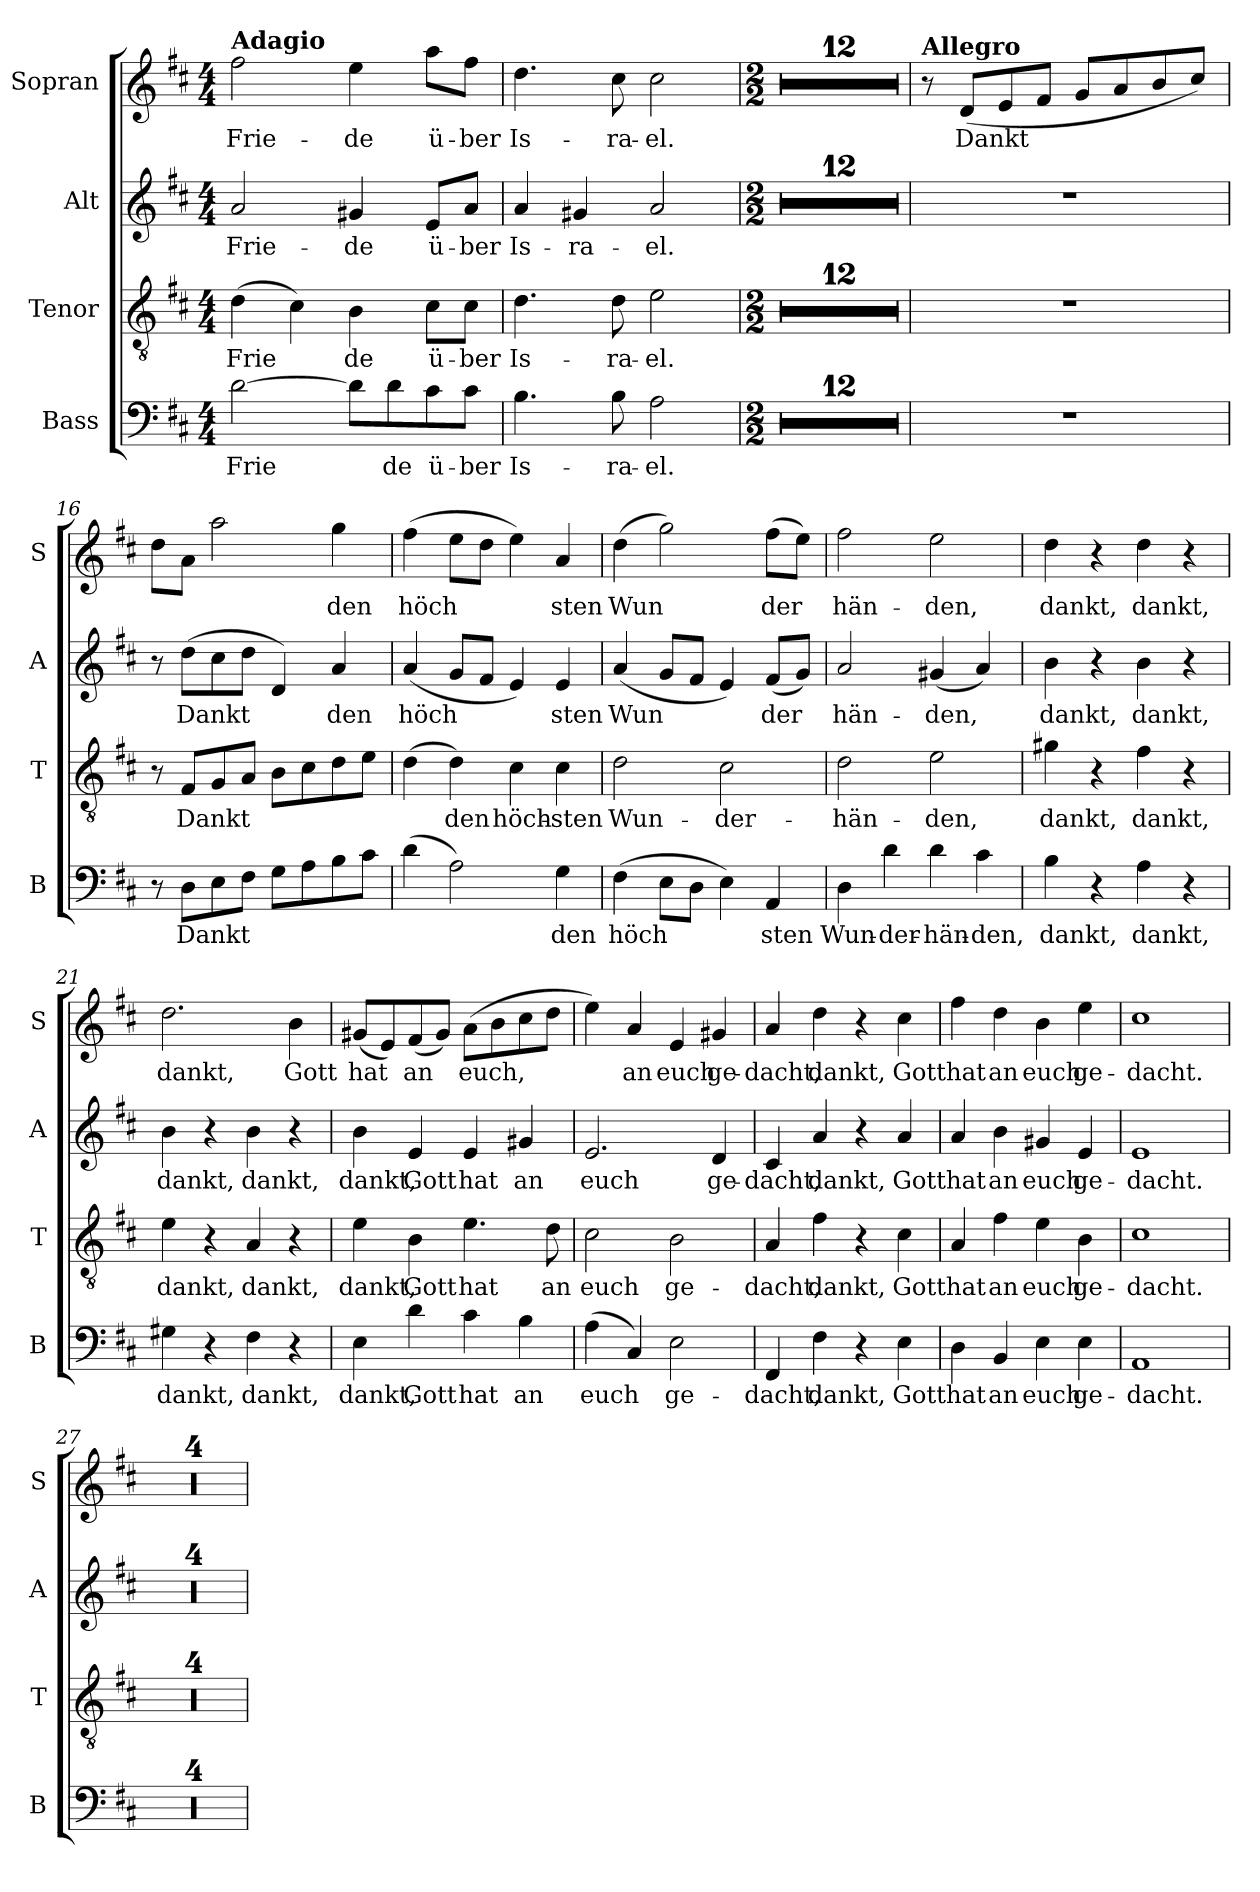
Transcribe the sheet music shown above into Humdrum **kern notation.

**kern	**text	**kern	**text	**kern	**text	**kern	**text
*part4	*part4	*part3	*part3	*part2	*part2	*part1	*part1
*staff4	*staff4	*staff3	*staff3	*staff2	*staff2	*staff1	*staff1
*I"Bass	*	*I"Tenor	*	*I"Alt	*	*I"Sopran	*
*I'B	*	*I'T	*	*I'A	*	*I'S	*
*clefF4	*	*clefGv2	*	*clefG2	*	*clefG2	*
*k[f#c#]	*	*k[f#c#]	*	*k[f#c#]	*	*k[f#c#]	*
*M4/4	*	*M4/4	*	*M4/4	*	*M4/4	*
=1	=1	=1	=1	=1	=1	=1	=1
!	!	!	!	!	!	!LO:TX:a:B:t=Adagio	!
!	!LO:LY:b	!	!LO:LY:b	!	!LO:LY:b	!	!LO:LY:b
[2d\	Frie	(4d\	Frie	2a/	Frie-	2ff#\	Frie-
.	.	4c#\)	.	.	.	.	.
!	!	!	!LO:LY:b	!	!LO:LY:b	!	!LO:LY:b
8d\L]	.	4B\	de	4g#X/	de	4ee\	de
!	!LO:LY:b	!	!	!	!	!	!
8d\	de	.	.	.	.	.	.
!	!LO:LY:b	!	!LO:LY:b	!	!LO:LY:b	!	!LO:LY:b
8c#\	ü-	8c#\L	ü-	8e/L	ü-	8aa\L	ü-
!	!LO:LY:b	!	!LO:LY:b	!	!LO:LY:b	!	!LO:LY:b
8c#\J	ber	8c#\J	ber	8a/J	ber	8ff#\J	ber
=2	=2	=2	=2	=2	=2	=2	=2
!	!LO:LY:b	!	!LO:LY:b	!	!LO:LY:b	!	!LO:LY:b
4.B\	Is-	4.d\	Is-	4a/	Is-	4.dd\	Is-
!	!	!	!	!	!LO:LY:b	!	!
.	.	.	.	4g#X/	ra-	.	.
!	!LO:LY:b	!	!LO:LY:b	!	!	!	!LO:LY:b
8B\	ra-	8d\	ra-	.	.	8cc#\	ra-
!	!LO:LY:b	!	!LO:LY:b	!	!LO:LY:b	!	!LO:LY:b
2A\	el.	2e\	el.	2a/	el.	2cc#\	el.
=3	=3	=3	=3	=3	=3	=3	=3
*M2/2	*	*M2/2	*	*M2/2	*	*M2/2	*
1r	.	1r	.	1r	.	1r	.
=4	=4	=4	=4	=4	=4	=4	=4
1r	.	1r	.	1r	.	1r	.
=5	=5	=5	=5	=5	=5	=5	=5
1r	.	1r	.	1r	.	1r	.
=6	=6	=6	=6	=6	=6	=6	=6
1r	.	1r	.	1r	.	1r	.
=7	=7	=7	=7	=7	=7	=7	=7
1r	.	1r	.	1r	.	1r	.
=8	=8	=8	=8	=8	=8	=8	=8
1r	.	1r	.	1r	.	1r	.
=9	=9	=9	=9	=9	=9	=9	=9
1r	.	1r	.	1r	.	1r	.
!!LO:LB:g=z
=10	=10	=10	=10	=10	=10	=10	=10
1r	.	1r	.	1r	.	1r	.
=11	=11	=11	=11	=11	=11	=11	=11
1r	.	1r	.	1r	.	1r	.
=12	=12	=12	=12	=12	=12	=12	=12
1r	.	1r	.	1r	.	1r	.
=13	=13	=13	=13	=13	=13	=13	=13
1r	.	1r	.	1r	.	1r	.
=14	=14	=14	=14	=14	=14	=14	=14
1r	.	1r	.	1r	.	1r	.
=15	=15	=15	=15	=15	=15	=15	=15
!	!	!	!	!	!	!LO:TX:a:B:t=Allegro	!
1r	.	1r	.	1r	.	8r	.
!	!	!	!	!	!	!	!LO:LY:b
.	.	.	.	.	.	(8d/L	Dankt
.	.	.	.	.	.	8e/	.
.	.	.	.	.	.	8f#/J	.
.	.	.	.	.	.	8g/L	.
.	.	.	.	.	.	8a/	.
.	.	.	.	.	.	8b/	.
.	.	.	.	.	.	8cc#/J)	.
=16	=16	=16	=16	=16	=16	=16	=16
8r	.	8r	.	8r	.	8dd\L	.
!	!LO:LY:b	!	!LO:LY:b	!	!LO:LY:b	!	!
8D\L	Dankt	8F#/L	Dankt	(8dd\L	Dankt	8a\J	.
8E\	.	8G/	.	8cc#\	.	2aa\	.
8F#\J	.	8A/J	.	8dd\J	.	.	.
8G\L	.	8B\L	.	4d/)	.	.	.
8A\	.	8c#\	.	.	.	.	.
!	!	!	!	!	!LO:LY:b	!	!LO:LY:b
8B\	.	8d\	.	4a/	den	4gg\	den
8c#\J	.	8e\J	.	.	.	.	.
!!LO:LB:g=z
=17	=17	=17	=17	=17	=17	=17	=17
!	!	!	!LO:LY:b	!	!LO:LY:b	!	!LO:LY:b
(4d\	.	(4d\	_	(4a/	höch	(4ff#\	höch
!	!	!	!LO:LY:b	!	!	!	!
2A\)	.	4d\)	den	8g/L	.	8ee\L	.
.	.	.	.	8f#/J	.	8dd\J	.
!	!	!	!LO:LY:b	!	!	!	!
.	.	4c#\	höch-	4e/)	.	4ee\)	.
!	!LO:LY:b	!	!LO:LY:b	!	!LO:LY:b	!	!LO:LY:b
4G\	den	4c#\	sten	4e/	sten	4a/	sten
=18	=18	=18	=18	=18	=18	=18	=18
!	!LO:LY:b	!	!LO:LY:b	!	!LO:LY:b	!	!LO:LY:b
(4F#\	höch	2d\	Wun-	(4a/	Wun	(4dd\	Wun
8E\L	.	.	.	8g/L	.	2gg\)	.
8D\J	.	.	.	8f#/J	.	.	.
!	!	!	!LO:LY:b	!	!	!	!
4E\)	.	2c#\	der-	4e/)	.	.	.
!	!LO:LY:b	!	!	!	!LO:LY:b	!	!LO:LY:b
4AA/	sten	.	.	(8f#/L	der	(8ff#\L	der
.	.	.	.	8g/J)	.	8ee\J)	.
=19	=19	=19	=19	=19	=19	=19	=19
!	!LO:LY:b	!	!LO:LY:b	!	!LO:LY:b	!	!LO:LY:b
4D\	Wun-	2d\	hän-	2a/	hän-	2ff#\	hän-
!	!LO:LY:b	!	!	!	!	!	!
4d\	der-	.	.	.	.	.	.
!	!LO:LY:b	!	!LO:LY:b	!	!LO:LY:b	!	!LO:LY:b
4d\	hän-	2e\	den,	(4g#X/	den,	2ee\	den,
!	!LO:LY:b	!	!	!	!	!	!
4c#\	den,	.	.	4a/)	.	.	.
=20	=20	=20	=20	=20	=20	=20	=20
!	!LO:LY:b	!	!LO:LY:b	!	!LO:LY:b	!	!LO:LY:b
4B\	dankt,	4g#X\	dankt,	4b\	dankt,	4dd\	dankt,
4r	.	4r	.	4r	.	4r	.
!	!LO:LY:b	!	!LO:LY:b	!	!LO:LY:b	!	!LO:LY:b
4A\	dankt,	4f#\	dankt,	4b\	dankt,	4dd\	dankt,
4r	.	4r	.	4r	.	4r	.
=21	=21	=21	=21	=21	=21	=21	=21
!	!LO:LY:b	!	!LO:LY:b	!	!LO:LY:b	!	!LO:LY:b
4G#X\	dankt,	4e\	dankt,	4b\	dankt,	2.dd\	dankt,
4r	.	4r	.	4r	.	.	.
!	!LO:LY:b	!	!LO:LY:b	!	!LO:LY:b	!	!
4F#\	dankt,	4A/	dankt,	4b\	dankt,	.	.
!	!	!	!	!	!	!	!LO:LY:b
4r	.	4r	.	4r	.	4b\	Gott
!!LO:PB:g=z
=22	=22	=22	=22	=22	=22	=22	=22
!	!LO:LY:b	!	!LO:LY:b	!	!LO:LY:b	!	!LO:LY:b
4E\	dankt,	4e\	dankt,	4b\	dankt,	(8g#X/L	hat
.	.	.	.	.	.	8e/)	.
!	!LO:LY:b	!	!LO:LY:b	!	!LO:LY:b	!	!LO:LY:b
4d\	Gott	4B\	Gott	4e/	Gott	(8f#/	an
.	.	.	.	.	.	8g#/J)	.
!	!LO:LY:b	!	!LO:LY:b	!	!LO:LY:b	!	!LO:LY:b
4c#\	hat	4.e\	hat	4e/	hat	(8a\L	euch,
.	.	.	.	.	.	8b\	.
!	!LO:LY:b	!	!	!	!LO:LY:b	!	!
4B\	an	.	.	4g#X/	an	8cc#\	.
!	!	!	!LO:LY:b	!	!	!	!
.	.	8d\	an	.	.	8dd\J	.
=23	=23	=23	=23	=23	=23	=23	=23
!	!LO:LY:b	!	!LO:LY:b	!	!LO:LY:b	!	!
(4A\	euch	2c#\	euch	2.e/	euch	4ee\)	.
!	!	!	!	!	!	!	!LO:LY:b
4C#/)	.	.	.	.	.	4a/	an
!	!LO:LY:b	!	!LO:LY:b	!	!	!	!LO:LY:b
2E\	ge-	2B\	ge-	.	.	4e/	euch
!	!	!	!	!	!LO:LY:b	!	!LO:LY:b
.	.	.	.	4d/	ge-	4g#X/	ge-
=24	=24	=24	=24	=24	=24	=24	=24
!	!LO:LY:b	!	!LO:LY:b	!	!LO:LY:b	!	!LO:LY:b
4FF#/	dacht,	4A/	dacht,	4c#/	dacht,	4a/	dacht,
!	!LO:LY:b	!	!LO:LY:b	!	!LO:LY:b	!	!LO:LY:b
4F#\	dankt,	4f#\	dankt,	4a/	dankt,	4dd\	dankt,
4r	.	4r	.	4r	.	4r	.
!	!LO:LY:b	!	!LO:LY:b	!	!LO:LY:b	!	!LO:LY:b
4E\	Gott	4c#\	Gott	4a/	Gott	4cc#\	Gott
=25	=25	=25	=25	=25	=25	=25	=25
!	!LO:LY:b	!	!LO:LY:b	!	!LO:LY:b	!	!LO:LY:b
4D\	hat	4A/	hat	4a/	hat	4ff#\	hat
!	!LO:LY:b	!	!LO:LY:b	!	!LO:LY:b	!	!LO:LY:b
4BB/	an	4f#\	an	4b\	an	4dd\	an
!	!LO:LY:b	!	!LO:LY:b	!	!LO:LY:b	!	!LO:LY:b
4E\	euch	4e\	euch	4g#X/	euch	4b\	euch
!	!LO:LY:b	!	!LO:LY:b	!	!LO:LY:b	!	!LO:LY:b
4E\	ge-	4B\	ge-	4e/	ge-	4ee\	ge-
!!LO:LB:g=z
=26	=26	=26	=26	=26	=26	=26	=26
!	!LO:LY:b	!	!LO:LY:b	!	!LO:LY:b	!	!LO:LY:b
1AA	dacht.	1c#	dacht.	1e	dacht.	1cc#	dacht.
=27	=27	=27	=27	=27	=27	=27	=27
1r	.	1r	.	1r	.	1r	.
=28	=28	=28	=28	=28	=28	=28	=28
1r	.	1r	.	1r	.	1r	.
=29	=29	=29	=29	=29	=29	=29	=29
1r	.	1r	.	1r	.	1r	.
=30	=30	=30	=30	=30	=30	=30	=30
1r	.	1r	.	1r	.	1r	.
=	=	=	=	=	=	=	=
*-	*-	*-	*-	*-	*-	*-	*-
